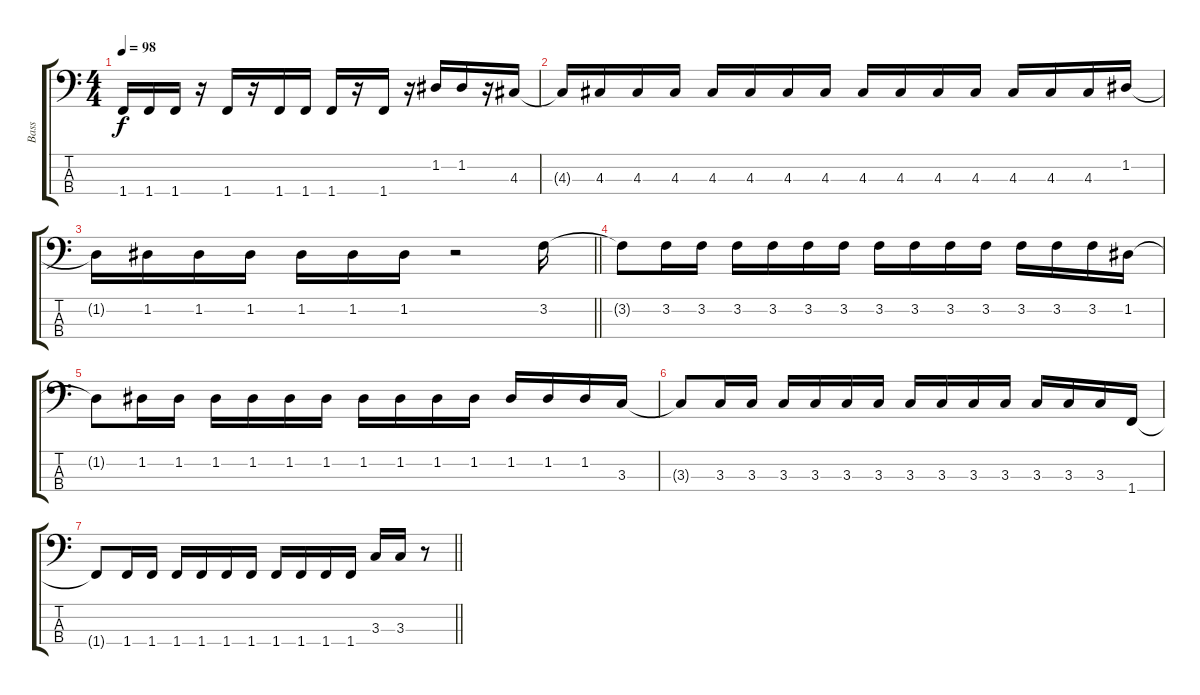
\track ("Bass" "Bass") {instrument electricbassfinger}
\staff {score tabs}
\tuning (G2 D2 A1 E1) {hide}
\ts (4 4)
\tempo 98
\clef f4
\ks c
1.4{t}.16{dy f} 1.4.16 1.4.16 r.16 1.4.16 r.16 1.4.16 1.4.16 1.4.16 r.16 1.4.16 r.16 1.2.16 1.2.16 r.16 4.3.16 |
4.3{t}.16 4.3.16 4.3.16 4.3.16 4.3.16 4.3.16 4.3.16 4.3.16 4.3.16 4.3.16 4.3.16 4.3.16 4.3.16 4.3.16 4.3.16 1.2.16 |
\barLineRight lightlight
1.2{t}.16 1.2.16 1.2.16 1.2.16 1.2.16 1.2.16 1.2.16 r.2 3.2.16 |
3.2{t}.8 3.2.16 3.2.16 3.2.16 3.2.16 3.2.16 3.2.16 3.2.16 3.2.16 3.2.16 3.2.16 3.2.16 3.2.16 3.2.16 1.2.16 |
1.2{t}.8 1.2.16 1.2.16 1.2.16 1.2.16 1.2.16 1.2.16 1.2.16 1.2.16 1.2.16 1.2.16 1.2.16 1.2.16 1.2.16 3.3.16 |
3.3{t}.8 3.3.16 3.3.16 3.3.16 3.3.16 3.3.16 3.3.16 3.3.16 3.3.16 3.3.16 3.3.16 3.3.16 3.3.16 3.3.16 1.4.16 |
\barLineRight lightlight
1.4{t}.8 1.4.16 1.4.16 1.4.16 1.4.16 1.4.16 1.4.16 1.4.16 1.4.16 1.4.16 1.4.16 3.3.16 3.3.16 r.8
